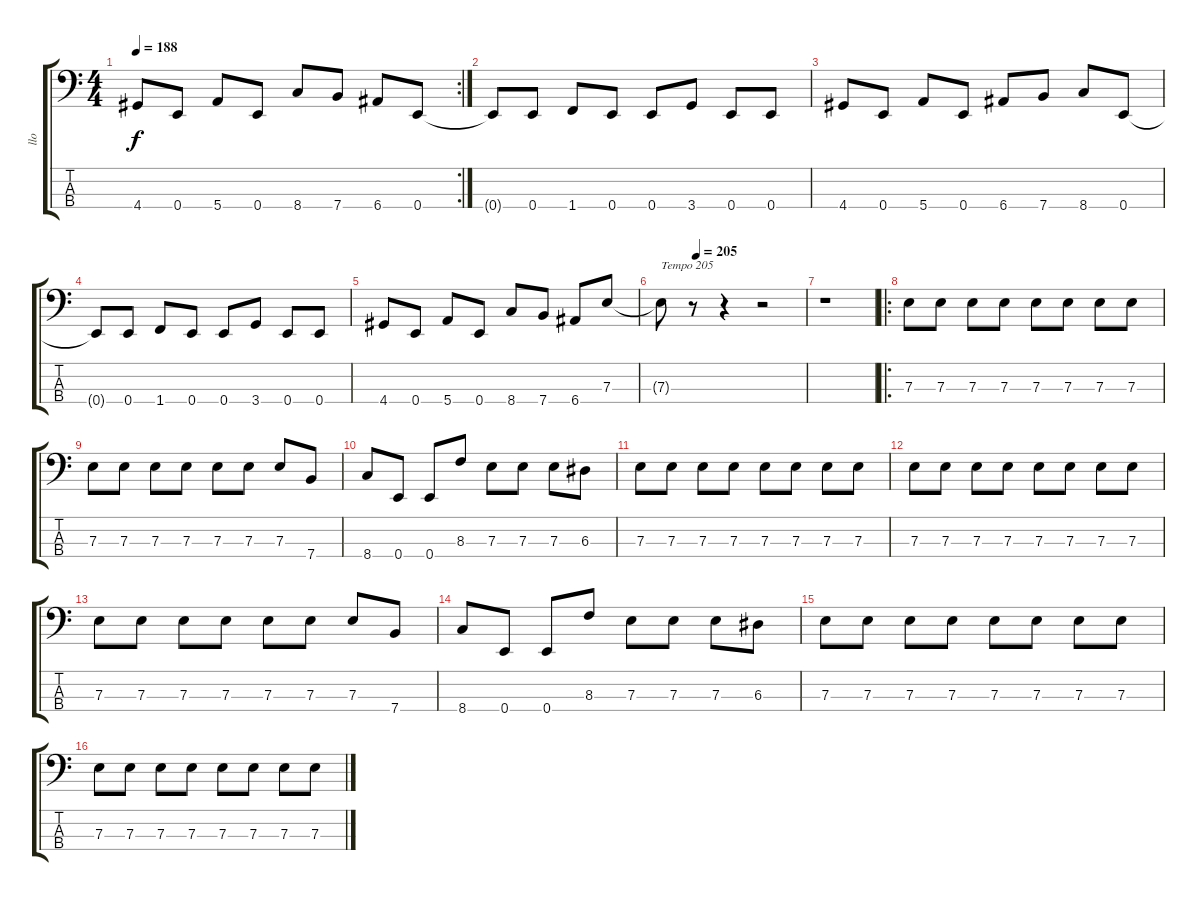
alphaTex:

\track ("llo" "llo") {instrument electricbassfinger}
\staff {score tabs}
\tuning (G2 D2 A1 E1) {hide}
\rc 2
\ts (4 4)
\tempo 188
\clef f4
\ks c
4.4.8{dy f} 0.4.8 5.4.8 0.4.8 8.4.8 7.4.8 6.4.8 0.4.8 |
0.4{t}.8 0.4.8 1.4.8 0.4.8 0.4.8 3.4.8 0.4.8 0.4.8 |
4.4.8 0.4.8 5.4.8 0.4.8 6.4.8 7.4.8 8.4.8 0.4.8 |
0.4{t}.8 0.4.8 1.4.8 0.4.8 0.4.8 3.4.8 0.4.8 0.4.8 |
4.4.8 0.4.8 5.4.8 0.4.8 8.4.8 7.4.8 6.4.8 7.3.8 |
\tempo (205 0.25)
7.3{t}.8{txt "Tempo 205"} r.8 r.4 r.2 |
r.1 |
\ro
7.3.8 7.3.8 7.3.8 7.3.8 7.3.8 7.3.8 7.3.8 7.3.8 |
7.3.8 7.3.8 7.3.8 7.3.8 7.3.8 7.3.8 7.3.8 7.4.8 |
8.4.8 0.4.8 0.4.8 8.3.8 7.3.8 7.3.8 7.3.8 6.3.8 |
7.3.8 7.3.8 7.3.8 7.3.8 7.3.8 7.3.8 7.3.8 7.3.8 |
7.3.8 7.3.8 7.3.8 7.3.8 7.3.8 7.3.8 7.3.8 7.3.8 |
7.3.8 7.3.8 7.3.8 7.3.8 7.3.8 7.3.8 7.3.8 7.4.8 |
8.4.8 0.4.8 0.4.8 8.3.8 7.3.8 7.3.8 7.3.8 6.3.8 |
7.3.8 7.3.8 7.3.8 7.3.8 7.3.8 7.3.8 7.3.8 7.3.8 |
7.3.8 7.3.8 7.3.8 7.3.8 7.3.8 7.3.8 7.3.8 7.3.8
